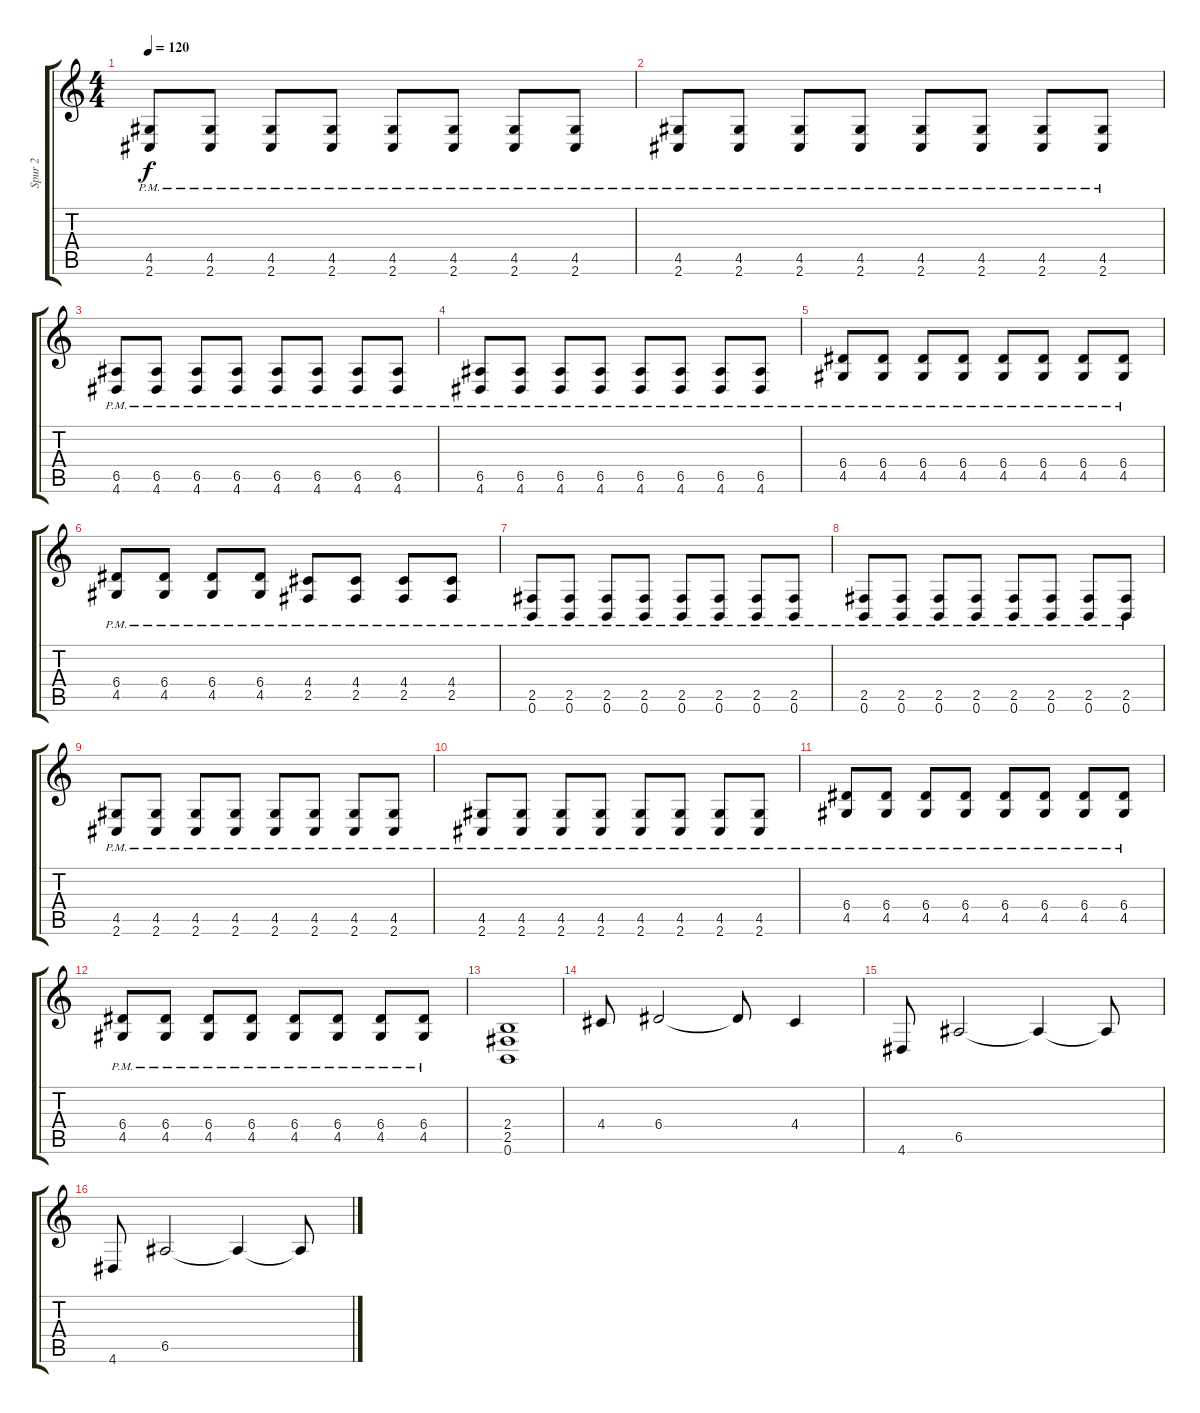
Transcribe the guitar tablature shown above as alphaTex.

\track ("Spur 2" "Spur 2") {instrument distortionguitar}
\staff {score tabs}
\tuning (B3 Gb3 D3 A2 E2 B1) {hide}
\ts (4 4)
\tempo 120
\clef g2
\ks c
(4.5{pm} 2.6{pm}).8{dy f} (4.5{pm} 2.6{pm}).8 (4.5{pm} 2.6{pm}).8 (4.5{pm} 2.6{pm}).8 (4.5{pm} 2.6{pm}).8 (4.5{pm} 2.6{pm}).8 (4.5{pm} 2.6{pm}).8 (4.5{pm} 2.6{pm}).8 |
(4.5{pm} 2.6{pm}).8 (4.5{pm} 2.6{pm}).8 (4.5{pm} 2.6{pm}).8 (4.5{pm} 2.6{pm}).8 (4.5{pm} 2.6{pm}).8 (4.5{pm} 2.6{pm}).8 (4.5{pm} 2.6{pm}).8 (4.5{pm} 2.6{pm}).8 |
(6.5{pm} 4.6{pm}).8 (6.5{pm} 4.6{pm}).8 (6.5{pm} 4.6{pm}).8 (6.5{pm} 4.6{pm}).8 (6.5{pm} 4.6{pm}).8 (6.5{pm} 4.6{pm}).8 (6.5{pm} 4.6{pm}).8 (6.5{pm} 4.6{pm}).8 |
(6.5{pm} 4.6{pm}).8 (6.5{pm} 4.6{pm}).8 (6.5{pm} 4.6{pm}).8 (6.5{pm} 4.6{pm}).8 (6.5{pm} 4.6{pm}).8 (6.5{pm} 4.6{pm}).8 (6.5{pm} 4.6{pm}).8 (6.5{pm} 4.6{pm}).8 |
(6.4{pm} 4.5{pm}).8 (6.4{pm} 4.5{pm}).8 (6.4{pm} 4.5{pm}).8 (6.4{pm} 4.5{pm}).8 (6.4{pm} 4.5{pm}).8 (6.4{pm} 4.5{pm}).8 (6.4{pm} 4.5{pm}).8 (6.4{pm} 4.5{pm}).8 |
(6.4{pm} 4.5{pm}).8 (6.4{pm} 4.5{pm}).8 (6.4{pm} 4.5{pm}).8 (6.4{pm} 4.5{pm}).8 (4.4{pm} 2.5{pm}).8 (4.4{pm} 2.5{pm}).8 (4.4{pm} 2.5{pm}).8 (4.4{pm} 2.5{pm}).8 |
(2.5{pm} 0.6{pm}).8 (2.5{pm} 0.6{pm}).8 (2.5{pm} 0.6{pm}).8 (2.5{pm} 0.6{pm}).8 (2.5{pm} 0.6{pm}).8 (2.5{pm} 0.6{pm}).8 (2.5{pm} 0.6{pm}).8 (2.5{pm} 0.6{pm}).8 |
(2.5{pm} 0.6{pm}).8 (2.5{pm} 0.6{pm}).8 (2.5{pm} 0.6{pm}).8 (2.5{pm} 0.6{pm}).8 (2.5{pm} 0.6{pm}).8 (2.5{pm} 0.6{pm}).8 (2.5{pm} 0.6{pm}).8 (2.5{pm} 0.6{pm}).8 |
(4.5{pm} 2.6{pm}).8 (4.5{pm} 2.6{pm}).8 (4.5{pm} 2.6{pm}).8 (4.5{pm} 2.6{pm}).8 (4.5{pm} 2.6{pm}).8 (4.5{pm} 2.6{pm}).8 (4.5{pm} 2.6{pm}).8 (4.5{pm} 2.6{pm}).8 |
(4.5{pm} 2.6{pm}).8 (4.5{pm} 2.6{pm}).8 (4.5{pm} 2.6{pm}).8 (4.5{pm} 2.6{pm}).8 (4.5{pm} 2.6{pm}).8 (4.5{pm} 2.6{pm}).8 (4.5{pm} 2.6{pm}).8 (4.5{pm} 2.6{pm}).8 |
(6.4{pm} 4.5{pm}).8 (6.4{pm} 4.5{pm}).8 (6.4{pm} 4.5{pm}).8 (6.4{pm} 4.5{pm}).8 (6.4{pm} 4.5{pm}).8 (6.4{pm} 4.5{pm}).8 (6.4{pm} 4.5{pm}).8 (6.4{pm} 4.5{pm}).8 |
(6.4{pm} 4.5{pm}).8 (6.4{pm} 4.5{pm}).8 (6.4{pm} 4.5{pm}).8 (6.4{pm} 4.5{pm}).8 (6.4{pm} 4.5{pm}).8 (6.4{pm} 4.5{pm}).8 (6.4{pm} 4.5{pm}).8 (6.4{pm} 4.5{pm}).8 |
(2.4 2.5 0.6).1 |
4.4.8 6.4.2 6.4{t}.8 4.4.4 |
4.6.8 6.5.2 6.5{t}.4 6.5{t}.8 |
4.6.8 6.5.2 6.5{t}.4 6.5{t}.8
